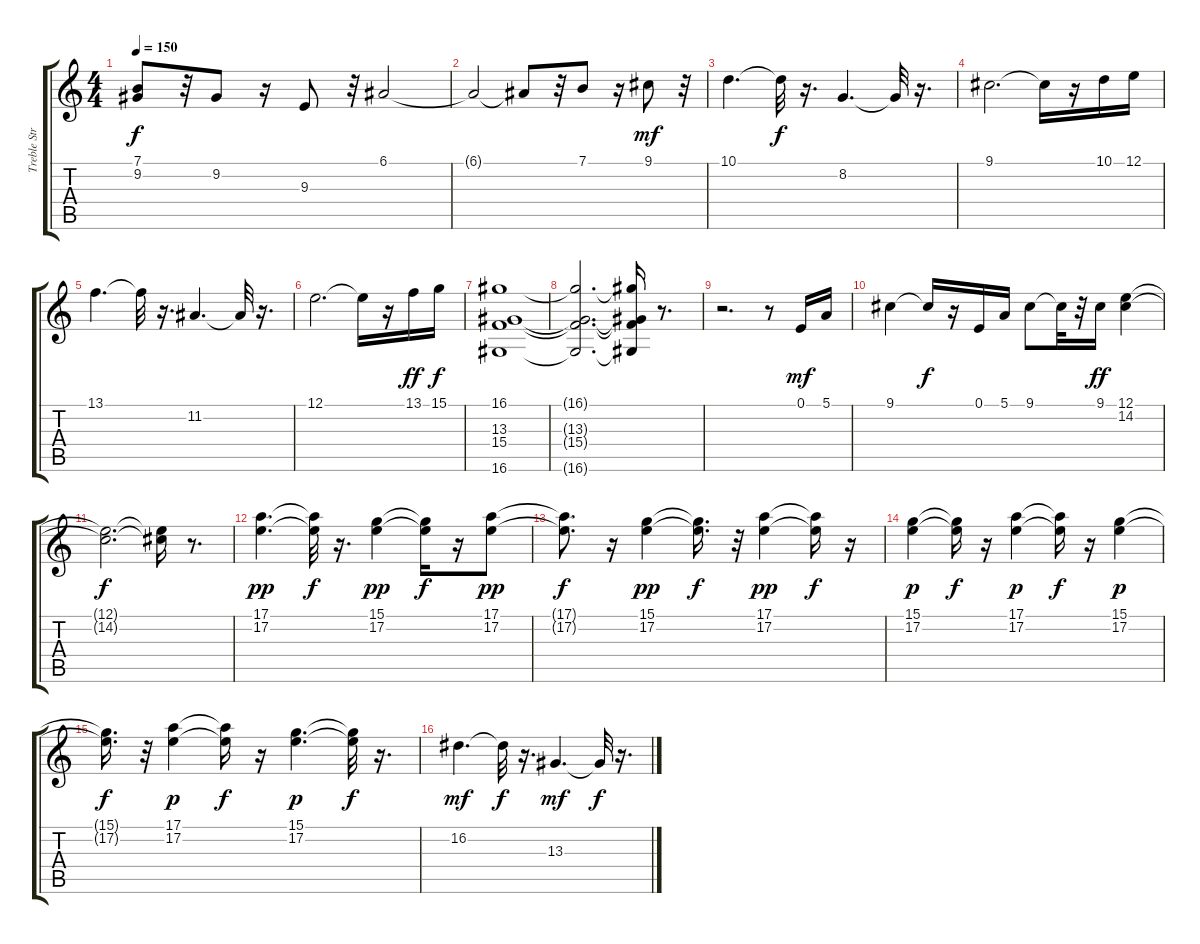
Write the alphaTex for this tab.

\track ("Treble Strings" "Treble Str") {instrument stringensemble1}
\staff {score tabs}
\tuning (E4 B3 G3 D3 A2 E2) {hide}
\ts (4 4)
\tempo 150
\clef g2
\ks c
(7.1 9.2).8{dy f} r.32 9.2.8 r.16 9.3.8 r.32 6.1.2 |
6.1{t}.2 6.1{t}.8 r.32 7.1.8 r.16 9.1.8{dy mf} r.32 |
10.1.4{d} 10.1{t}.32{dy f} r.16{d} 8.2.4{d} 8.2{t}.32 r.16{d} |
9.1.2{d} 9.1{t}.16 r.16 10.1.16 12.1.16 |
13.1.4{d} 13.1{t}.32 r.16{d} 11.2.4{d} 11.2{t}.32 r.16{d} |
12.1.2{d} 12.1{t}.16 r.16 13.1.16{dy ff} 15.1.16{dy f} |
(16.1 13.3 15.4 16.6).1 |
(16.1{t} 13.3{t} 15.4{t} 16.6{t}).2{d} (16.1{t} 13.3{t} 15.4{t} 16.6{t}).16 r.8{d} |
r.2{d} r.8 0.1.16{dy mf} 5.1.16 |
9.1.4 9.1{t}.16{dy f} r.16 0.1.16 5.1.16 9.1.8 9.1{t}.32 r.32 9.1.16{dy ff} (12.1 14.2).4 |
(12.1{t} 14.2{t}).2{d dy f} (12.1{t} 14.2{t}).16 r.8{d} |
(17.1 17.2).4{d dy pp} (17.1{t} 17.2{t}).32{dy f} r.16{d} (15.1 17.2).4{dy pp} (15.1{t} 17.2{t}).16{dy f} r.16 (17.1 17.2).8{dy pp} |
(17.1{t} 17.2{t}).8{d dy f} r.16 (15.1 17.2).4{dy pp} (15.1{t} 17.2{t}).16{d dy f} r.32 (17.1 17.2).4{dy pp} (17.1{t} 17.2{t}).16{dy f} r.16 |
(15.1 17.2).4{dy p} (15.1{t} 17.2{t}).16{dy f} r.16 (17.1 17.2).4{dy p} (17.1{t} 17.2{t}).16{dy f} r.16 (15.1 17.2).4{dy p} |
(15.1{t} 17.2{t}).16{d dy f} r.32 (17.1 17.2).4{dy p} (17.1{t} 17.2{t}).16{dy f} r.16 (15.1 17.2).4{d dy p} (15.1{t} 17.2{t}).32{dy f} r.16{d} |
16.2.4{d dy mf} 16.2{t}.32{dy f} r.16{d} 13.3.4{d dy mf} 13.3{t}.32{dy f} r.16{d}
